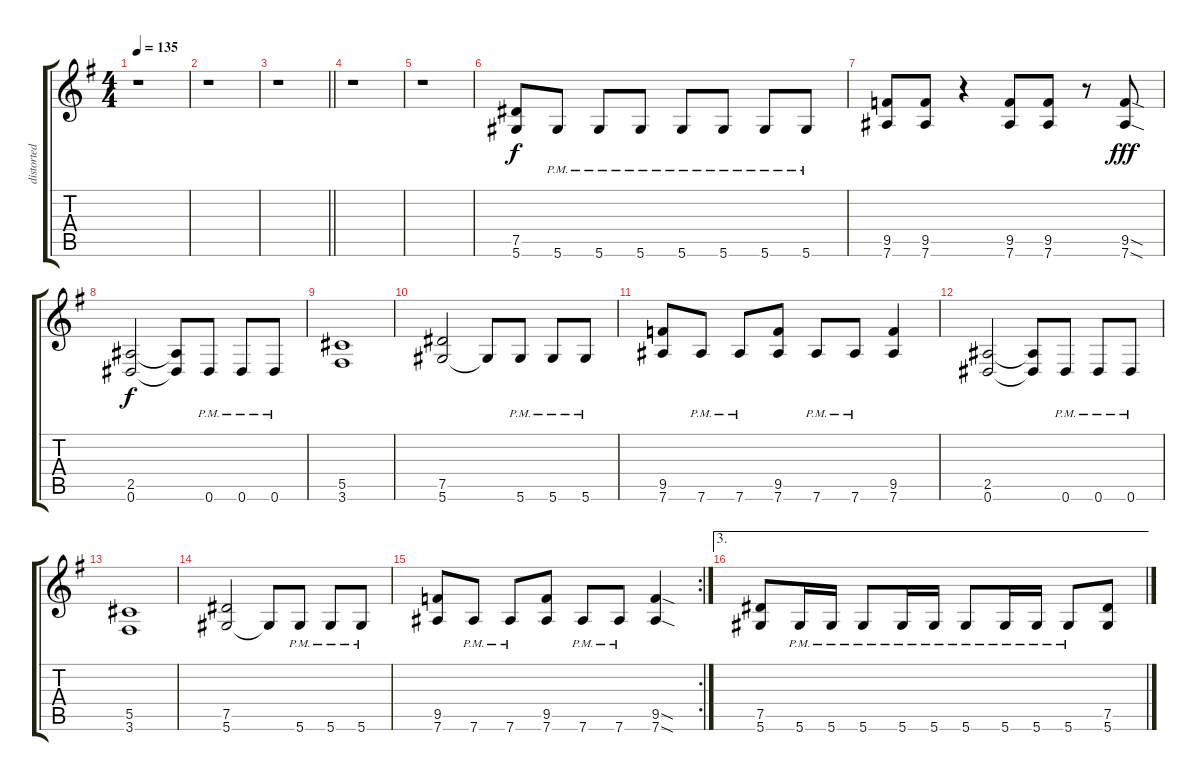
\track ("distorted guitar" "distorted ") {instrument distortionguitar}
\staff {score tabs}
\tuning (Eb4 Bb3 Gb3 Db3 Ab2 Eb2) {hide}
\ts (4 4)
\tempo 135
\clef g2
\ks eminor
r.1{dy f} |
r.1 |
\barLineRight lightlight
r.1 |
r.1 |
r.1 |
(7.5 5.6).8 5.6{pm}.8 5.6{pm}.8 5.6{pm}.8 5.6{pm}.8 5.6{pm}.8 5.6{pm}.8 5.6{pm}.8 |
(9.5 7.6).8 (9.5 7.6).8 r.4 (9.5 7.6).8 (9.5 7.6).8 r.8 (9.5{sod} 7.6{sod}).8{dy fff} |
(2.5 0.6).2{dy f} (2.5{t} 0.6{t}).8 0.6{pm}.8 0.6{pm}.8 0.6{pm}.8 |
(5.5 3.6).1 |
(7.5 5.6).2 5.6{t}.8 5.6{pm}.8 5.6{pm}.8 5.6{pm}.8 |
(9.5 7.6).8 7.6{pm}.8 7.6{pm}.8 (9.5 7.6).8 7.6{pm}.8 7.6{pm}.8 (9.5 7.6).4 |
(2.5 0.6).2 (2.5{t} 0.6{t}).8 0.6{pm}.8 0.6{pm}.8 0.6{pm}.8 |
(5.5 3.6).1 |
(7.5 5.6).2 5.6{t}.8 5.6{pm}.8 5.6{pm}.8 5.6{pm}.8 |
\rc 2
(9.5 7.6).8 7.6{pm}.8 7.6{pm}.8 (9.5 7.6).8 7.6{pm}.8 7.6{pm}.8 (9.5{sod} 7.6{sod}).4 |
\ae 3
(7.5 5.6).8 5.6{pm}.16 5.6{pm}.16 5.6{pm}.8 5.6{pm}.16 5.6{pm}.16 5.6{pm}.8 5.6{pm}.16 5.6{pm}.16 5.6{pm}.8 (7.5{ss} 5.6{ss}).8
